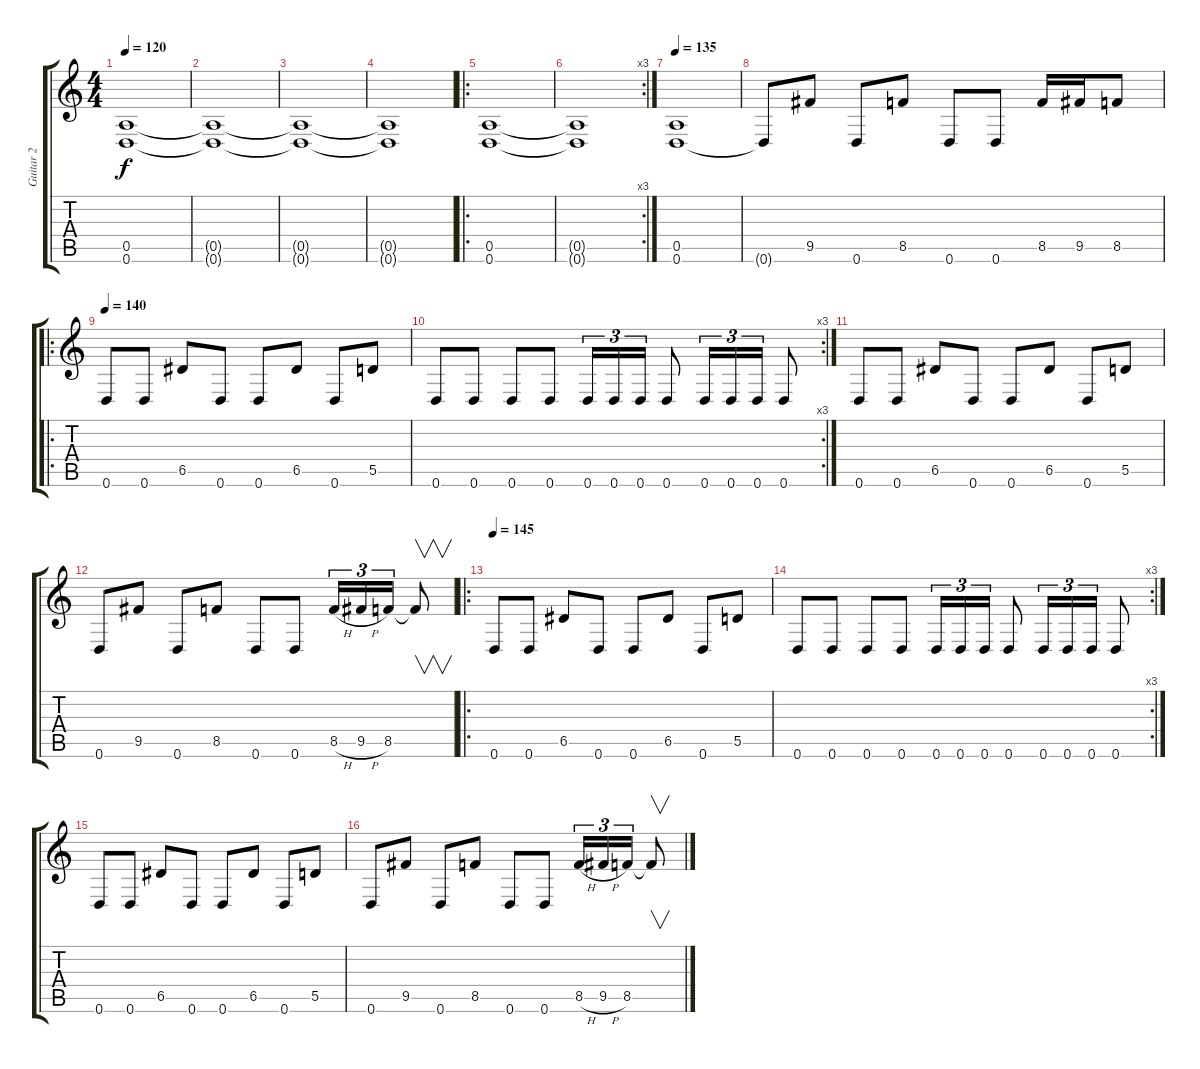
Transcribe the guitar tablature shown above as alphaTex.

\track ("Guitar 2" "Guitar 2") {instrument distortionguitar}
\staff {score tabs}
\tuning (E4 B3 G3 D3 A2 D2) {hide}
\ts (4 4)
\tempo 120
\clef g2
\ks c
(0.5{t} 0.6{t}).1{dy f} |
(0.5{t} 0.6{t}).1 |
(0.5{t} 0.6{t}).1 |
(0.5{t} 0.6{t}).1 |
\ro
(0.5 0.6).1 |
\rc 3
(0.5{t} 0.6{t}).1 |
\tempo 135
(0.5 0.6).1 |
0.6{t}.8 9.5.8 0.6.8 8.5.8 0.6.8 0.6.8 8.5.16 9.5.16 8.5.8 |
\ro
\tempo 140
0.6.8 0.6.8 6.5.8 0.6.8 0.6.8 6.5.8 0.6.8 5.5.8 |
\rc 3
0.6.8 0.6.8 0.6.8 0.6.8 0.6.16{tu (3 2)} 0.6.16{tu (3 2)} 0.6.16{tu (3 2)} 0.6.8 0.6.16{tu (3 2)} 0.6.16{tu (3 2)} 0.6.16{tu (3 2)} 0.6.8 |
0.6.8 0.6.8 6.5.8 0.6.8 0.6.8 6.5.8 0.6.8 5.5.8 |
0.6.8 9.5.8 0.6.8 8.5.8 0.6.8 0.6.8 8.5{h}.16{tu (3 2)} 9.5{h}.16{tu (3 2)} 8.5.16{tu (3 2)} 8.5{t}.8{v} |
\ro
\tempo 145
0.6.8 0.6.8 6.5.8 0.6.8 0.6.8 6.5.8 0.6.8 5.5.8 |
\rc 3
0.6.8 0.6.8 0.6.8 0.6.8 0.6.16{tu (3 2)} 0.6.16{tu (3 2)} 0.6.16{tu (3 2)} 0.6.8 0.6.16{tu (3 2)} 0.6.16{tu (3 2)} 0.6.16{tu (3 2)} 0.6.8 |
0.6.8 0.6.8 6.5.8 0.6.8 0.6.8 6.5.8 0.6.8 5.5.8 |
0.6.8 9.5.8 0.6.8 8.5.8 0.6.8 0.6.8 8.5{h}.16{tu (3 2)} 9.5{h}.16{tu (3 2)} 8.5.16{tu (3 2)} 8.5{t}.8{v}
